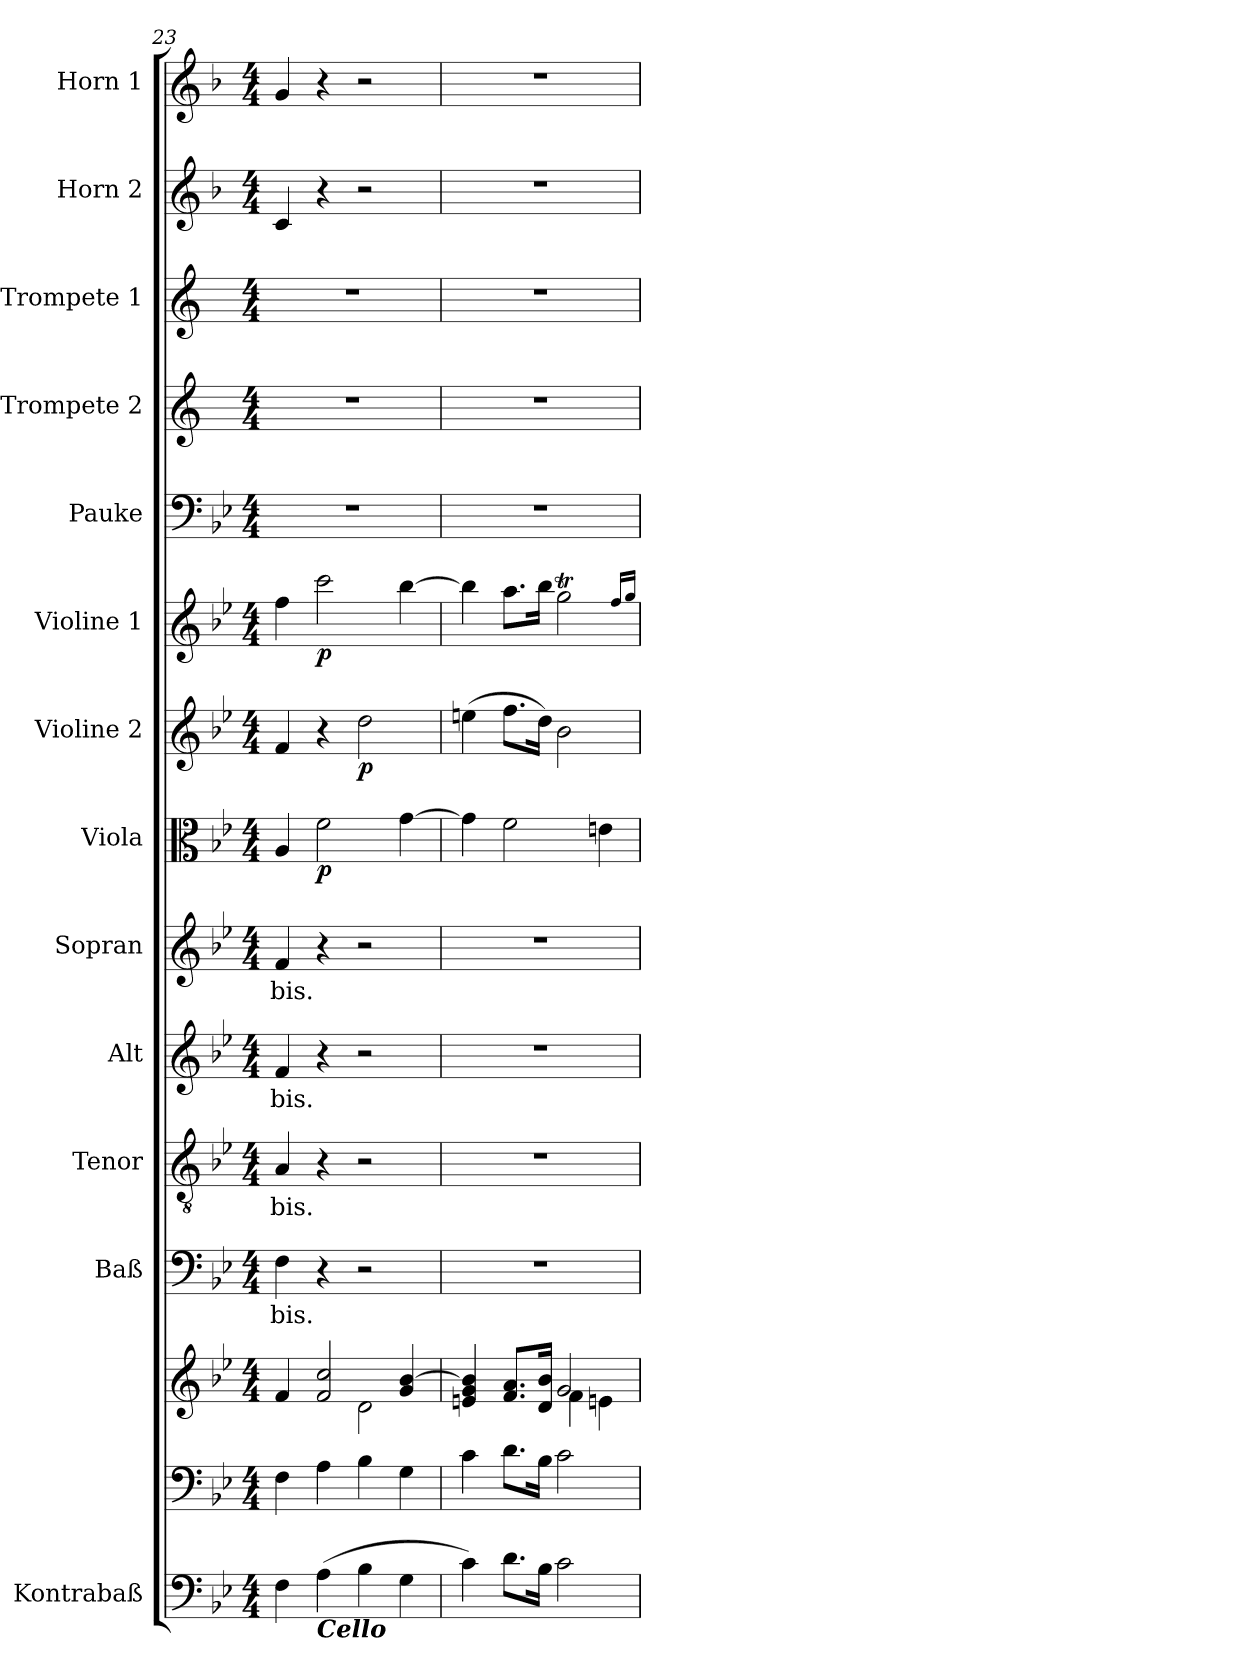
**kern	**kern	**kern	**kern	**text	**kern	**text	**kern	**text	**kern	**text	**kern	**dynam	**kern	**dynam	**kern	**dynam	**kern	**kern	**kern	**kern	**kern
*part14	*part13	*part13	*part12	*part12	*part11	*part11	*part10	*part10	*part9	*part9	*part8	*part8	*part7	*part7	*part6	*part6	*part5	*part4	*part3	*part2	*part1
*staff15	*staff14	*staff13	*staff12	*staff12	*staff11	*staff11	*staff10	*staff10	*staff9	*staff9	*staff8	*staff8	*staff7	*staff7	*staff6	*staff6	*staff5	*staff4	*staff3	*staff2	*staff1
*I"Kontrabaß	*	*	*I"Baß	*	*I"Tenor	*	*I"Alt	*	*I"Sopran	*	*I"Viola	*	*I"Violine 2	*	*I"Violine 1	*	*I"Pauke	*I"Trompete 2	*I"Trompete 1	*I"Horn 2	*I"Horn 1
*I'Kb.	*	*	*	*	*	*	*	*	*	*	*I'Vla.	*	*I'Vl. 2	*	*I'Vl. 1	*	*	*I'Tr. 2	*I'Tr. 1	*I'Hr. 2	*I'Hr. 1
*clefF4	*clefF4	*clefG2	*clefF4	*	*clefGv2	*	*clefG2	*	*clefG2	*	*clefC3	*	*clefG2	*	*clefG2	*	*clefF4	*clefG2	*clefG2	*clefG2	*clefG2
*ITrd7c12	*	*	*	*	*	*	*	*	*	*	*	*	*	*	*	*	*	*ITrd1c2	*ITrd1c2	*ITrd4c7	*ITrd4c7
*k[b-e-]	*k[b-e-]	*k[b-e-]	*k[b-e-]	*	*k[b-e-]	*	*k[b-e-]	*	*k[b-e-]	*	*k[b-e-]	*	*k[b-e-]	*	*k[b-e-]	*	*k[b-e-]	*k[b-e-]	*k[b-e-]	*k[b-e-]	*k[b-e-]
*B-:	*B-:	*B-:	*B-:	*	*B-:	*	*B-:	*	*B-:	*	*B-:	*	*B-:	*	*B-:	*	*B-:	*B-:	*B-:	*B-:	*B-:
*M4/4	*M4/4	*M4/4	*M4/4	*	*M4/4	*	*M4/4	*	*M4/4	*	*M4/4	*	*M4/4	*	*M4/4	*	*M4/4	*M4/4	*M4/4	*M4/4	*M4/4
=23	=23	=23	=23	=23	=23	=23	=23	=23	=23	=23	=23	=23	=23	=23	=23	=23	=23	=23	=23	=23	=23
*	*	*^	*	*	*	*	*	*	*	*	*	*	*	*	*	*	*	*	*	*	*
!	!	!	!	!	!LO:LY:b	!	!LO:LY:b	!	!LO:LY:b	!	!LO:LY:b	!	!	!	!	!	!	!	!	!	!	!
4FF\	4F\	4f/	2ryy	4F\	-bis.	4A/	-bis.	4f/	-bis.	4f/	-bis.	4A/	.	4f/	.	4ff\	.	1r	1r	1r	4F/	4c/
!LO:TX:b:Bi:t=Cello	!	!	!	!	!	!	!	!	!	!	!	!	!	!	!	!	!	!	!	!	!	!
!	!	!	!	!	!	!	!	!	!	!	!	!	!LO:DY:b	!	!	!	!LO:DY:b	!	!	!	!	!
(>4AA\	4A\	2f/ 2cc/	.	4r	.	4r	.	4r	.	4r	.	2f\	p	4r	.	2ccc\	p	.	.	.	4r	4r
!	!	!	!	!	!	!	!	!	!	!	!	!	!	!	!LO:DY:b	!	!	!	!	!	!	!
4BB-\	4B-\	.	2d\	2r	.	2r	.	2r	.	2r	.	.	.	2dd\	p	.	.	.	.	.	2r	2r
4GG\	4G\	4g/ [>4b-/	.	.	.	.	.	.	.	.	.	[4g\	.	.	.	[4bb-\	.	.	.	.	.	.
=24	=24	=24	=24	=24	=24	=24	=24	=24	=24	=24	=24	=24	=24	=24	=24	=24	=24	=24	=24	=24	=24	=24
4C\)	4c\	4en/ 4g/ 4b-/]	2ryy	1r	.	1r	.	1r	.	1r	.	4g\]	.	(>4een\	.	4bb-\]	.	1r	1r	1r	1r	1r
8.D\L	8.d\L	8.f/ 8.a/L	.	.	.	.	.	.	.	.	.	2f\	.	8.ff\L	.	8.aa\L	.	.	.	.	.	.
16BB-\Jk	16B-\Jk	16d/ 16b-/Jk	.	.	.	.	.	.	.	.	.	.	.	16dd\Jk)	.	16bb-\Jk	.	.	.	.	.	.
2C\	2c\	2g/	4f\	.	.	.	.	.	.	.	.	.	.	2b-\	.	2ggT\	.	.	.	.	.	.
.	.	.	4en\	.	.	.	.	.	.	.	.	4en\	.	.	.	.	.	.	.	.	.	.
*	*	*v	*v	*	*	*	*	*	*	*	*	*	*	*	*	*	*	*	*	*	*	*
.	.	.	.	.	.	.	.	.	.	.	.	.	.	.	16qff/LL	.	.	.	.	.	.
.	.	.	.	.	.	.	.	.	.	.	.	.	.	.	16qggTTT/JJ	.	.	.	.	.	.
=	=	=	=	=	=	=	=	=	=	=	=	=	=	=	=	=	=	=	=	=	=
*-	*-	*-	*-	*-	*-	*-	*-	*-	*-	*-	*-	*-	*-	*-	*-	*-	*-	*-	*-	*-	*-
